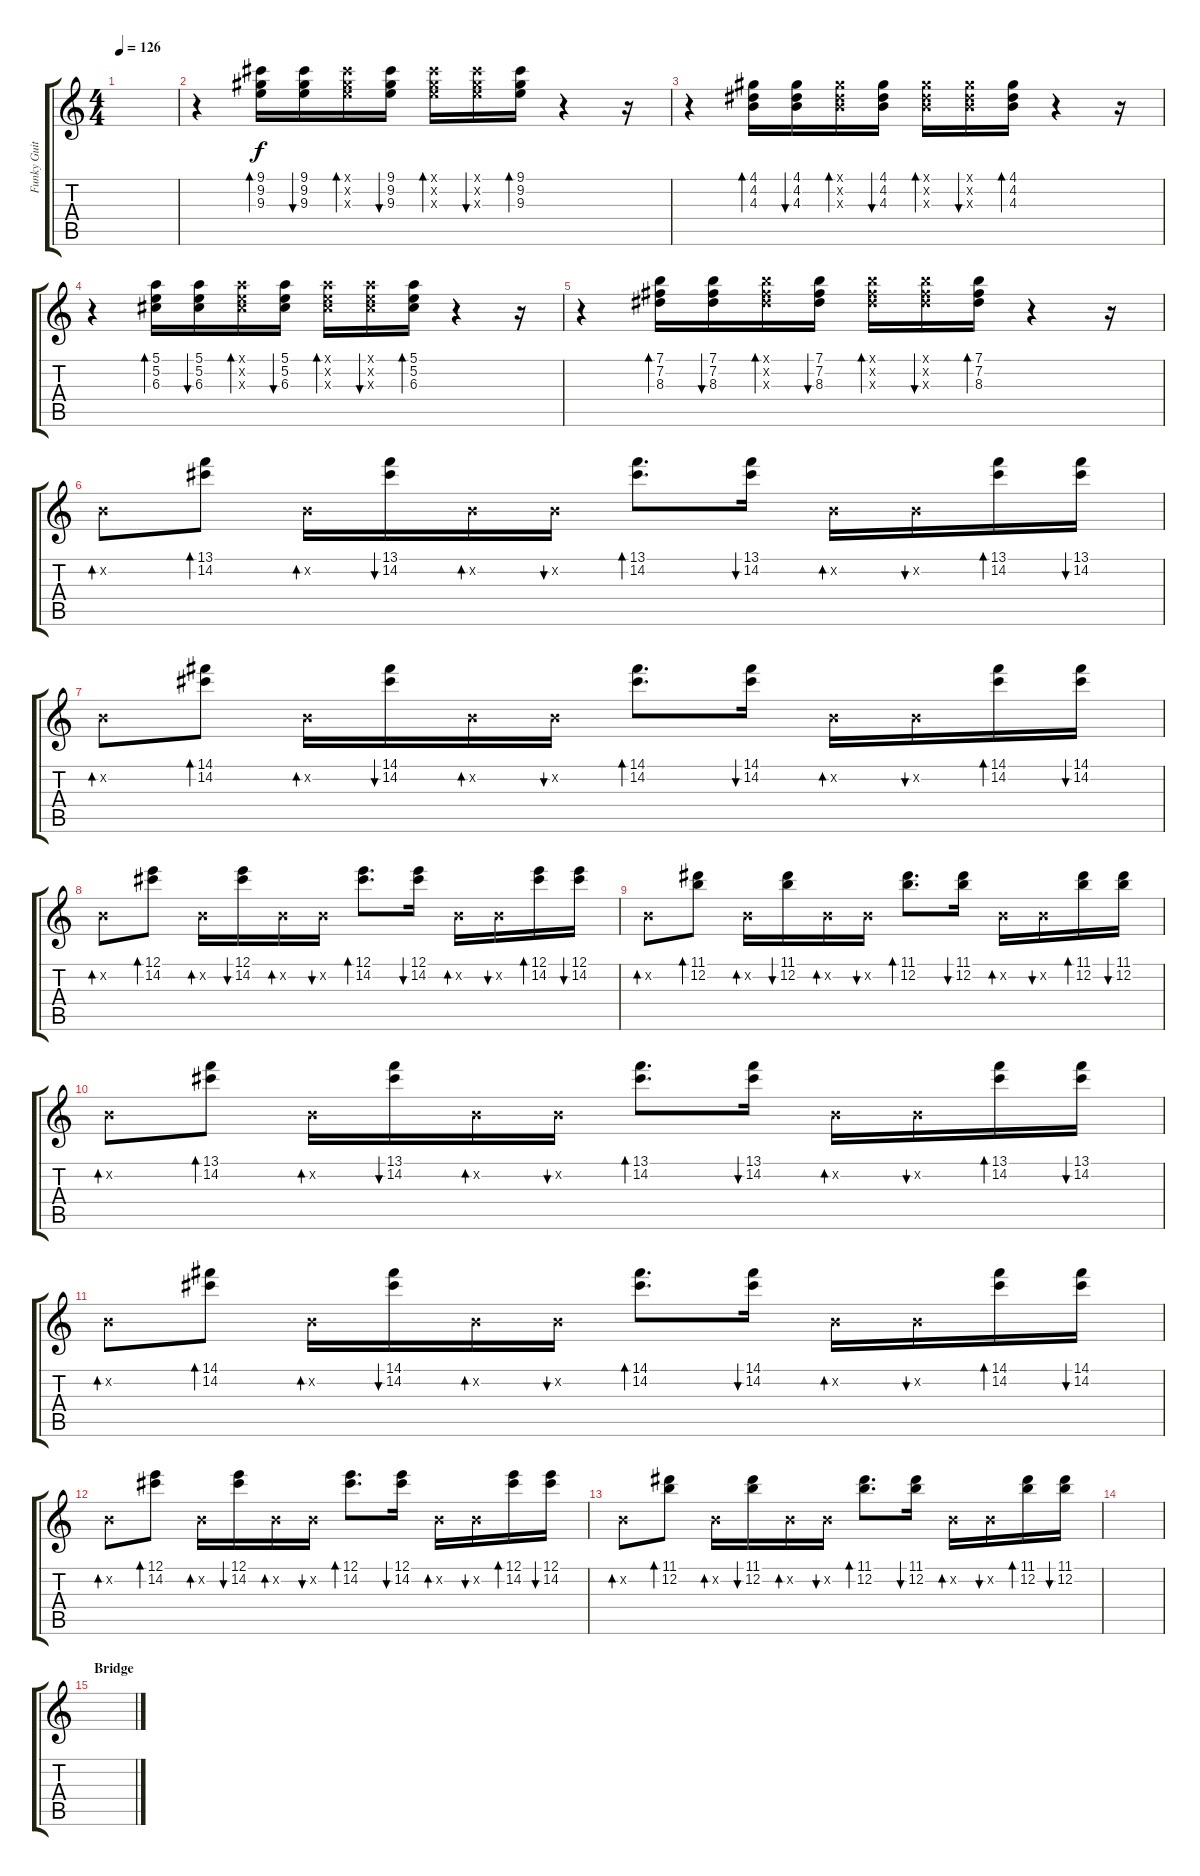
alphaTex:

\track ("Funky Guitar" "Funky Guit") {instrument electricguitarclean}
\staff {score tabs}
\tuning (E4 B3 G3 D3 A2 E2) {hide}
\ts (4 4)
\tempo 126
\clef g2
\ks c
|
r.4 (9.1 9.2 9.3).16{bd 30} (9.1 9.2 9.3).16{bu 30} (9.1{x} 9.2{x} 9.3{x}).16{bd 30} (9.1 9.2 9.3).16{bu 30} (9.1{x} 9.2{x} 9.3{x}).16{bd 30} (9.1{x} 9.2{x} 9.3{x}).16{bu 30} (9.1 9.2 9.3).16{bd 30} r.4 r.16 |
r.4 (4.1 4.2 4.3).16{bd 30} (4.1 4.2 4.3).16{bu 30} (4.1{x} 4.2{x} 4.3{x}).16{bd 30} (4.1 4.2 4.3).16{bu 30} (4.1{x} 4.2{x} 4.3{x}).16{bd 30} (4.1{x} 4.2{x} 4.3{x}).16{bu 30} (4.1 4.2 4.3).16{bd 30} r.4 r.16 |
r.4 (5.1 5.2 6.3).16{bd 30} (5.1 5.2 6.3).16{bu 30} (5.1{x} 5.2{x} 6.3{x}).16{bd 30} (5.1 5.2 6.3).16{bu 30} (5.1{x} 5.2{x} 6.3{x}).16{bd 30} (5.1{x} 5.2{x} 6.3{x}).16{bu 30} (5.1 5.2 6.3).16{bd 30} r.4 r.16 |
r.4 (7.1 7.2 8.3).16{bd 30} (7.1 7.2 8.3).16{bu 30} (7.1{x} 7.2{x} 8.3{x}).16{bd 30} (7.1 7.2 8.3).16{bu 30} (7.1{x} 7.2{x} 8.3{x}).16{bd 30} (7.1{x} 7.2{x} 8.3{x}).16{bu 30} (7.1 7.2 8.3).16{bd 30} r.4 r.16 |
0.2{x}.8{bd 30} (13.1 14.2).8{bd 30} 0.2{x}.16{bd 30} (13.1 14.2).16{bu 30} 0.2{x}.16{bd 30} 0.2{x}.16{bu 30} (13.1 14.2).8{d bd 30} (13.1 14.2).16{bu 30} 0.2{x}.16{bd 30} 0.2{x}.16{bu 30} (13.1 14.2).16{bd 30} (13.1 14.2).16{bu 30} |
0.2{x}.8{bd 30} (14.1 14.2).8{bd 30} 0.2{x}.16{bd 30} (14.1 14.2).16{bu 30} 0.2{x}.16{bd 30} 0.2{x}.16{bu 30} (14.1 14.2).8{d bd 30} (14.1 14.2).16{bu 30} 0.2{x}.16{bd 30} 0.2{x}.16{bu 30} (14.1 14.2).16{bd 30} (14.1 14.2).16{bu 30} |
0.2{x}.8{bd 30} (12.1 14.2).8{bd 30} 0.2{x}.16{bd 30} (12.1 14.2).16{bu 30} 0.2{x}.16{bd 30} 0.2{x}.16{bu 30} (12.1 14.2).8{d bd 30} (12.1 14.2).16{bu 30} 0.2{x}.16{bd 30} 0.2{x}.16{bu 30} (12.1 14.2).16{bd 30} (12.1 14.2).16{bu 30} |
0.2{x}.8{bd 30} (11.1 12.2).8{bd 30} 0.2{x}.16{bd 30} (11.1 12.2).16{bu 30} 0.2{x}.16{bd 30} 0.2{x}.16{bu 30} (11.1 12.2).8{d bd 30} (11.1 12.2).16{bu 30} 0.2{x}.16{bd 30} 0.2{x}.16{bu 30} (11.1 12.2).16{bd 30} (11.1 12.2).16{bu 30} |
0.2{x}.8{bd 30} (13.1 14.2).8{bd 30} 0.2{x}.16{bd 30} (13.1 14.2).16{bu 30} 0.2{x}.16{bd 30} 0.2{x}.16{bu 30} (13.1 14.2).8{d bd 30} (13.1 14.2).16{bu 30} 0.2{x}.16{bd 30} 0.2{x}.16{bu 30} (13.1 14.2).16{bd 30} (13.1 14.2).16{bu 30} |
0.2{x}.8{bd 30} (14.1 14.2).8{bd 30} 0.2{x}.16{bd 30} (14.1 14.2).16{bu 30} 0.2{x}.16{bd 30} 0.2{x}.16{bu 30} (14.1 14.2).8{d bd 30} (14.1 14.2).16{bu 30} 0.2{x}.16{bd 30} 0.2{x}.16{bu 30} (14.1 14.2).16{bd 30} (14.1 14.2).16{bu 30} |
0.2{x}.8{bd 30} (12.1 14.2).8{bd 30} 0.2{x}.16{bd 30} (12.1 14.2).16{bu 30} 0.2{x}.16{bd 30} 0.2{x}.16{bu 30} (12.1 14.2).8{d bd 30} (12.1 14.2).16{bu 30} 0.2{x}.16{bd 30} 0.2{x}.16{bu 30} (12.1 14.2).16{bd 30} (12.1 14.2).16{bu 30} |
0.2{x}.8{bd 30} (11.1 12.2).8{bd 30} 0.2{x}.16{bd 30} (11.1 12.2).16{bu 30} 0.2{x}.16{bd 30} 0.2{x}.16{bu 30} (11.1 12.2).8{d bd 30} (11.1 12.2).16{bu 30} 0.2{x}.16{bd 30} 0.2{x}.16{bu 30} (11.1 12.2).16{bd 30} (11.1 12.2).16{bu 30} |
|
\section ("" "Bridge")
